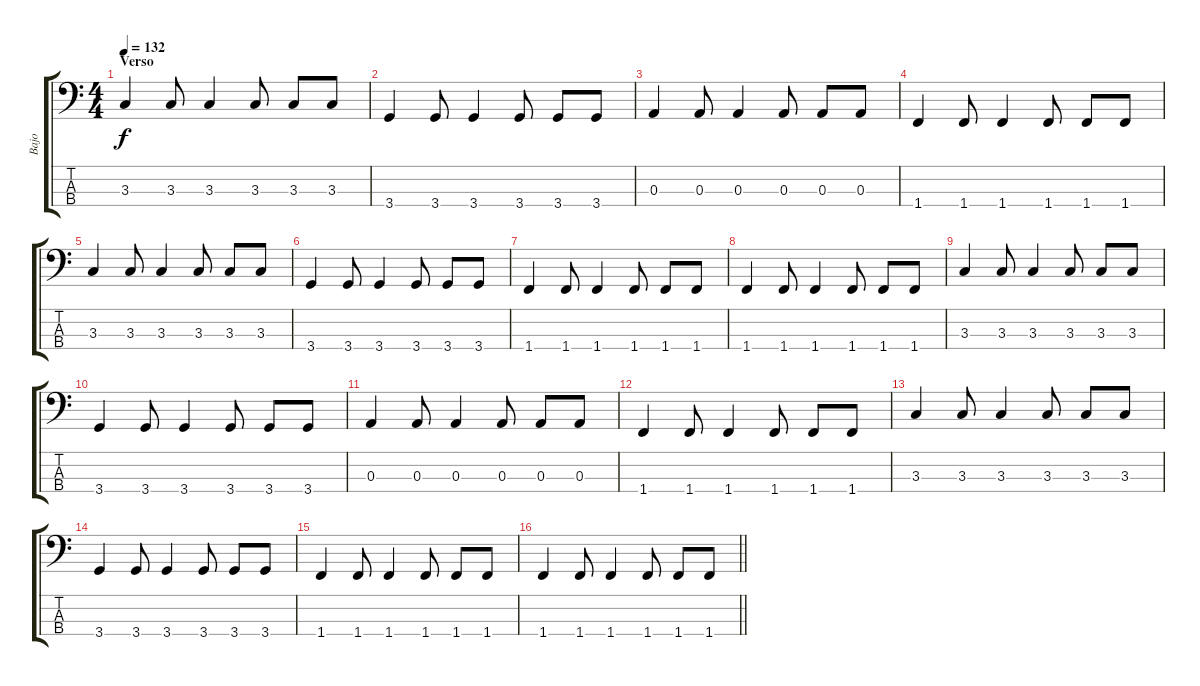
\track ("Bajo" "Bajo") {instrument electricbassfinger}
\staff {score tabs}
\tuning (G2 D2 A1 E1) {hide}
\ts (4 4)
\section ("" "Verso")
\tempo 132
\clef f4
\ks c
3.3.4{dy f} 3.3.8 3.3.4 3.3.8 3.3.8 3.3.8 |
3.4.4 3.4.8 3.4.4 3.4.8 3.4.8 3.4.8 |
0.3.4 0.3.8 0.3.4 0.3.8 0.3.8 0.3.8 |
1.4.4 1.4.8 1.4.4 1.4.8 1.4.8 1.4.8 |
3.3.4 3.3.8 3.3.4 3.3.8 3.3.8 3.3.8 |
3.4.4 3.4.8 3.4.4 3.4.8 3.4.8 3.4.8 |
1.4.4 1.4.8 1.4.4 1.4.8 1.4.8 1.4.8 |
1.4.4 1.4.8 1.4.4 1.4.8 1.4.8 1.4.8 |
3.3.4 3.3.8 3.3.4 3.3.8 3.3.8 3.3.8 |
3.4.4 3.4.8 3.4.4 3.4.8 3.4.8 3.4.8 |
0.3.4 0.3.8 0.3.4 0.3.8 0.3.8 0.3.8 |
1.4.4 1.4.8 1.4.4 1.4.8 1.4.8 1.4.8 |
3.3.4 3.3.8 3.3.4 3.3.8 3.3.8 3.3.8 |
3.4.4 3.4.8 3.4.4 3.4.8 3.4.8 3.4.8 |
1.4.4 1.4.8 1.4.4 1.4.8 1.4.8 1.4.8 |
\barLineRight lightlight
1.4.4 1.4.8 1.4.4 1.4.8 1.4.8 1.4.8
